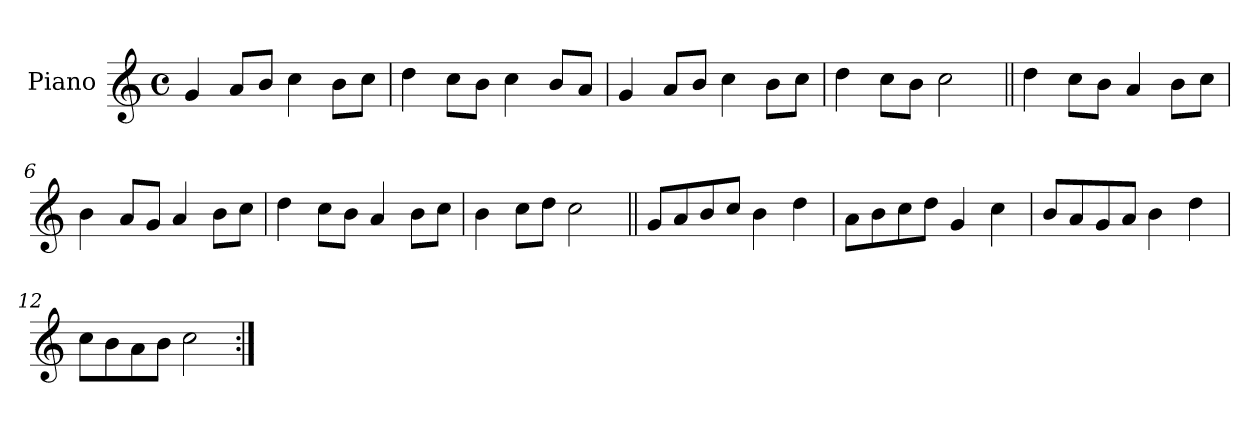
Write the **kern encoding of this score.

**kern
*part1
*staff1
*I"Piano
*I'Pno.
*clefG2
*k[]
*M4/4
*met(c)
=1
4g/
8a/L
8b/J
4cc\
8b\L
8cc\J
=2
4dd\
8cc\L
8b\J
4cc\
8b/L
8a/J
=3
4g/
8a/L
8b/J
4cc\
8b\L
8cc\J
=4
4dd\
8cc\L
8b\J
2cc\
=5||
4dd\
8cc\L
8b\J
4a/
8b\L
8cc\J
=6
4b\
8a/L
8g/J
4a/
8b\L
8cc\J
!!LO:LB:g=z
=7
4dd\
8cc\L
8b\J
4a/
8b\L
8cc\J
=8
4b\
8cc\L
8dd\J
2cc\
=9||
8g/L
8a/
8b/
8cc/J
4b\
4dd\
=10
8a\L
8b\
8cc\
8dd\J
4g/
4cc\
=11
8b/L
8a/
8g/
8a/J
4b\
4dd\
=12
8cc\L
8b\
8a\
8b\J
2cc\
=:|!
*-
